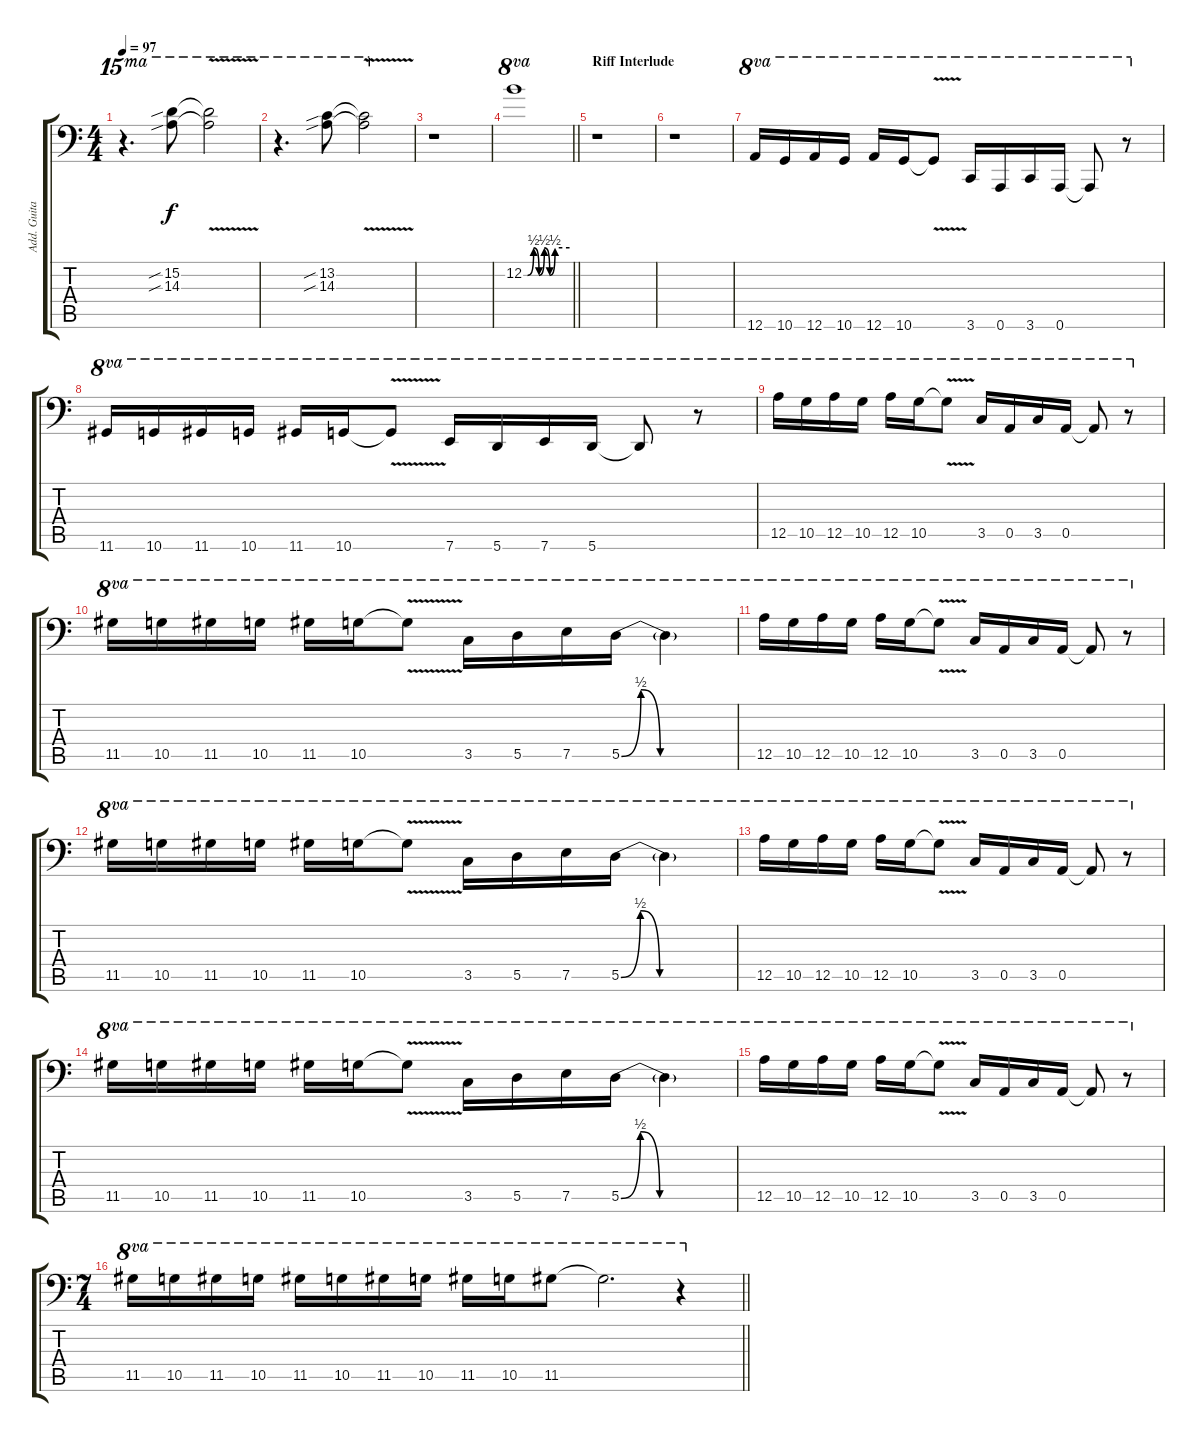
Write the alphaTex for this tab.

\track ("Add. Guitar - Josh Homme" "Add. Guita") {instrument distortionguitar}
\staff {score tabs}
\tuning (E4 B3 G3 D3 A2 A1) {hide}
\ts (4 4)
\tempo 97
\clef f4
\ks c
r.4{d ot 15ma dy f} (15.2{sib} 14.3{sib}).8{ot 15ma} (15.2{v t} 14.3{v t}).2{ot 15ma} |
r.4{d ot 15ma} (13.2{sib} 14.3{sib}).8{ot 15ma} (13.2{v t} 14.3{v t}).2{ot 15ma} |
r.1 |
\barLineRight lightlight
12.2{be (custom 0 0 5 0 13 2 20 0 27 2 34 0 41 2 60 2)}.1{ot 8va} |
\section ("" "Riff Interlude")
r.1 |
r.1 |
12.6.16{ot 8va} 10.6.16{ot 8va} 12.6.16{ot 8va} 10.6.16{ot 8va} 12.6.16{ot 8va} 10.6.16{ot 8va} 10.6{v t}.8{ot 8va} 3.6.16{ot 8va} 0.6.16{ot 8va} 3.6.16{ot 8va} 0.6.16{ot 8va} 0.6{t}.8{ot 8va} r.8{ot 8va} |
11.6.16{ot 8va} 10.6.16{ot 8va} 11.6.16{ot 8va} 10.6.16{ot 8va} 11.6.16{ot 8va} 10.6.16{ot 8va} 10.6{v t}.8{ot 8va} 7.6.16{ot 8va} 5.6.16{ot 8va} 7.6.16{ot 8va} 5.6.16{ot 8va} 5.6{t}.8{ot 8va} r.8{ot 8va} |
12.5.16{ot 8va} 10.5.16{ot 8va} 12.5.16{ot 8va} 10.5.16{ot 8va} 12.5.16{ot 8va} 10.5.16{ot 8va} 10.5{v t}.8{ot 8va} 3.5.16{ot 8va} 0.5.16{ot 8va} 3.5.16{ot 8va} 0.5.16{ot 8va} 0.5{t}.8{ot 8va} r.8{ot 8va} |
11.5.16{ot 8va} 10.5.16{ot 8va} 11.5.16{ot 8va} 10.5.16{ot 8va} 11.5.16{ot 8va} 10.5.16{ot 8va} 10.5{v t}.8{ot 8va} 3.5.16{ot 8va} 5.5.16{ot 8va} 7.5.16{ot 8va} 5.5{be (custom 0 0 10 2 20 0 30 0 60 0)}.16{ot 8va} 5.5{t}.4{ot 8va} |
12.5.16{ot 8va} 10.5.16{ot 8va} 12.5.16{ot 8va} 10.5.16{ot 8va} 12.5.16{ot 8va} 10.5.16{ot 8va} 10.5{v t}.8{ot 8va} 3.5.16{ot 8va} 0.5.16{ot 8va} 3.5.16{ot 8va} 0.5.16{ot 8va} 0.5{t}.8{ot 8va} r.8{ot 8va} |
11.5.16{ot 8va} 10.5.16{ot 8va} 11.5.16{ot 8va} 10.5.16{ot 8va} 11.5.16{ot 8va} 10.5.16{ot 8va} 10.5{v t}.8{ot 8va} 3.5.16{ot 8va} 5.5.16{ot 8va} 7.5.16{ot 8va} 5.5{be (custom 0 0 10 2 20 0 30 0 60 0)}.16{ot 8va} 5.5{t}.4{ot 8va} |
12.5.16{ot 8va} 10.5.16{ot 8va} 12.5.16{ot 8va} 10.5.16{ot 8va} 12.5.16{ot 8va} 10.5.16{ot 8va} 10.5{v t}.8{ot 8va} 3.5.16{ot 8va} 0.5.16{ot 8va} 3.5.16{ot 8va} 0.5.16{ot 8va} 0.5{t}.8{ot 8va} r.8{ot 8va} |
11.5.16{ot 8va} 10.5.16{ot 8va} 11.5.16{ot 8va} 10.5.16{ot 8va} 11.5.16{ot 8va} 10.5.16{ot 8va} 10.5{v t}.8{ot 8va} 3.5.16{ot 8va} 5.5.16{ot 8va} 7.5.16{ot 8va} 5.5{be (custom 0 0 10 2 20 0 30 0 60 0)}.16{ot 8va} 5.5{t}.4{ot 8va} |
12.5.16{ot 8va} 10.5.16{ot 8va} 12.5.16{ot 8va} 10.5.16{ot 8va} 12.5.16{ot 8va} 10.5.16{ot 8va} 10.5{v t}.8{ot 8va} 3.5.16{ot 8va} 0.5.16{ot 8va} 3.5.16{ot 8va} 0.5.16{ot 8va} 0.5{t}.8{ot 8va} r.8{ot 8va} |
\ts (7 4)
\barLineRight lightlight
11.5.16{ot 8va} 10.5.16{ot 8va} 11.5.16{ot 8va} 10.5.16{ot 8va} 11.5.16{ot 8va} 10.5.16{ot 8va} 11.5.16{ot 8va} 10.5.16{ot 8va} 11.5.16{ot 8va} 10.5.16{ot 8va} 11.5.8{ot 8va} 11.5{t}.2{d ot 8va} r.4{ot 8va}
